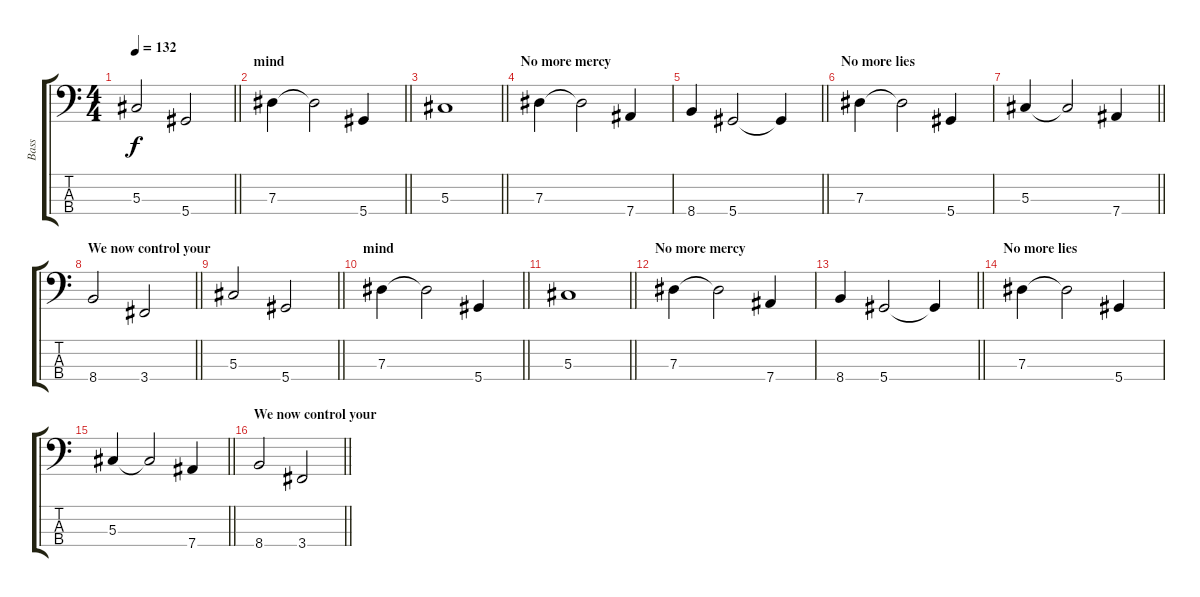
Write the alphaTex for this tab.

\track ("Bass" "Bass") {instrument electricbassfinger}
\staff {score tabs}
\tuning (Gb2 Db2 Ab1 Eb1) {hide}
\ts (4 4)
\tempo 132
\clef f4
\barLineRight lightlight
\ks c
5.3.2{dy f} 5.4.2 |
\section ("" "mind")
\barLineRight lightlight
7.3.4 7.3{t}.2 5.4.4 |
\section ("" "")
\barLineRight lightlight
5.3.1 |
\section ("" "No more mercy")
7.3.4 7.3{t}.2 7.4.4 |
\barLineRight lightlight
8.4.4 5.4.2 5.4{t}.4 |
\section ("" "No more lies")
7.3.4 7.3{t}.2 5.4.4 |
\barLineRight lightlight
5.3.4 5.3{t}.2 7.4.4 |
\section ("" "We now control your")
\barLineRight lightlight
8.4.2 3.4.2 |
\barLineRight lightlight
5.3.2 5.4.2 |
\section ("" "mind")
\barLineRight lightlight
7.3.4 7.3{t}.2 5.4.4 |
\section ("" "")
\barLineRight lightlight
5.3.1 |
\section ("" "No more mercy")
7.3.4 7.3{t}.2 7.4.4 |
\barLineRight lightlight
8.4.4 5.4.2 5.4{t}.4 |
\section ("" "No more lies")
7.3.4 7.3{t}.2 5.4.4 |
\barLineRight lightlight
5.3.4 5.3{t}.2 7.4.4 |
\section ("" "We now control your")
\barLineRight lightlight
8.4.2 3.4.2
